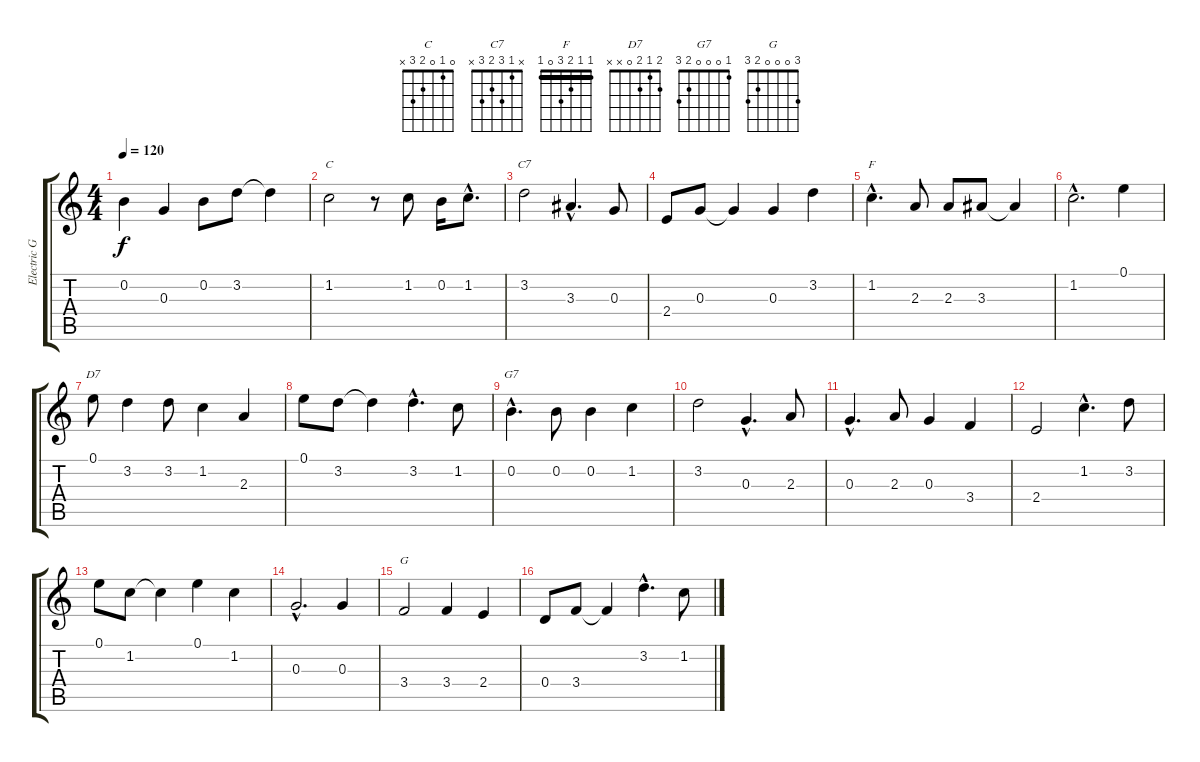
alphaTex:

\track ("Electric Guitar" "Electric G") {instrument electricguitarjazz}
\staff {score tabs}
\tuning (E4 B3 G3 D3 A2 E2) {hide}
\chord ("C" 0 1 0 2 3 x)
\chord ("C7" x 1 3 2 3 x)
\chord ("F" 1 1 2 3 0 1) {barre 1}
\chord ("D7" 2 1 2 0 x x)
\chord ("G7" 1 0 0 0 2 3)
\chord ("G" 3 0 0 0 2 3)
\ts (4 4)
\tempo 120
\clef g2
\ks c
0.2.4{dy f} 0.3.4 0.2.8 3.2.8 3.2{t}.4 |
1.2.2{ch "C"} r.8 1.2.8 0.2.16 1.2{hac}.8{d} |
3.2.2{ch "C7"} 3.3{hac}.4{d} 0.3.8 |
2.4.8 0.3.8 0.3{t}.4 0.3.4 3.2.4 |
1.2{hac}.4{d ch "F"} 2.3.8 2.3.8 3.3.8 3.3{t}.4 |
1.2{hac}.2{d} 0.1.4 |
0.1.8{ch "D7"} 3.2.4 3.2.8 1.2.4 2.3.4 |
0.1.8 3.2.8 3.2{t}.4 3.2{hac}.4{d} 1.2.8 |
0.2{hac}.4{d ch "G7"} 0.2.8 0.2.4 1.2.4 |
3.2.2 0.3{hac}.4{d} 2.3.8 |
0.3{hac}.4{d} 2.3.8 0.3.4 3.4.4 |
2.4.2 1.2{hac}.4{d} 3.2.8 |
0.1.8 1.2.8 1.2{t}.4 0.1.4 1.2.4 |
0.3{hac}.2{d} 0.3.4 |
3.4.2{ch "G"} 3.4.4 2.4.4 |
0.4.8 3.4.8 3.4{t}.4 3.2{hac}.4{d} 1.2.8
